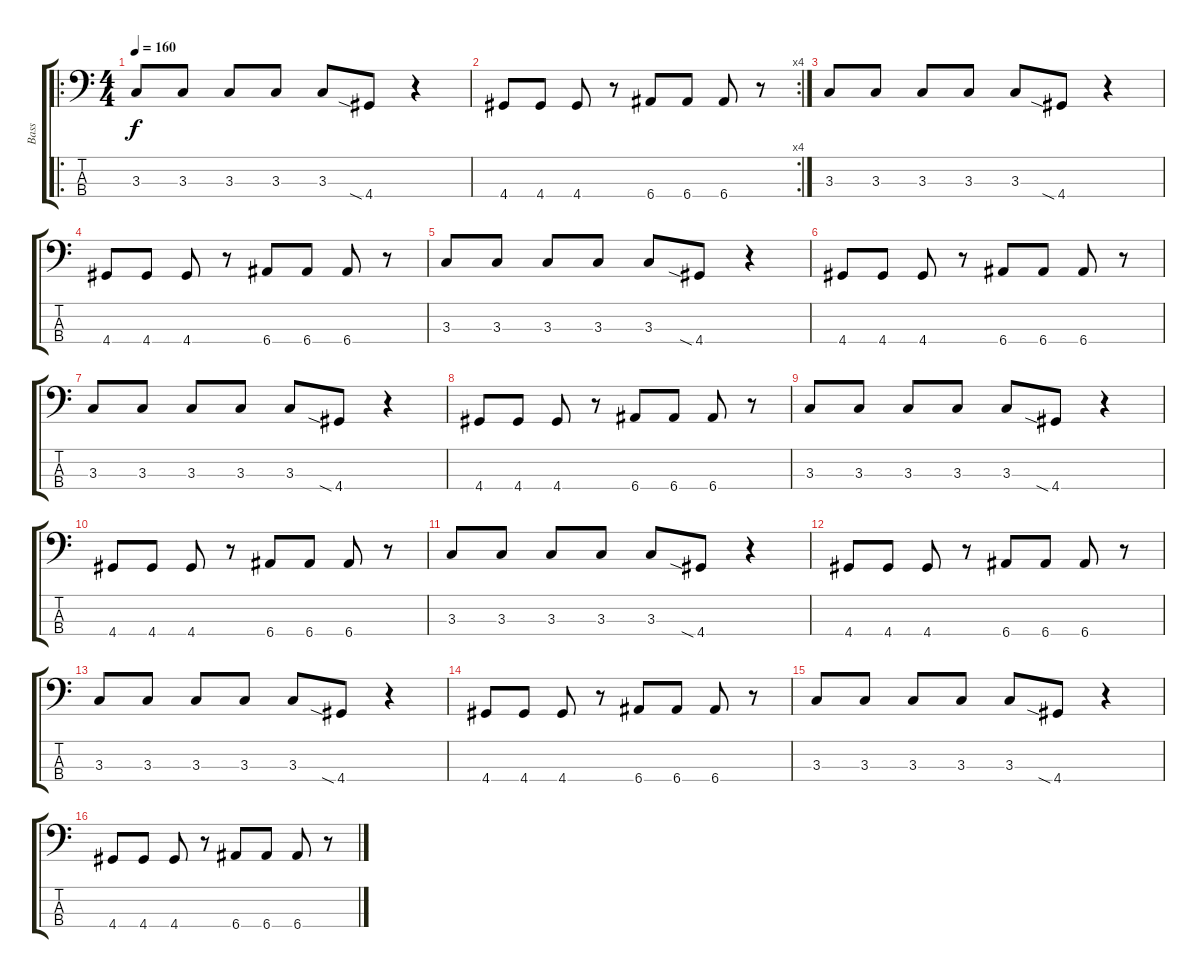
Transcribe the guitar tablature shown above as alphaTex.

\track ("Bass" "Bass") {instrument electricbassfinger}
\staff {score tabs}
\tuning (G2 D2 A1 E1) {hide}
\ro
\ts (4 4)
\tempo 160
\clef f4
\ks c
3.3.8{dy f} 3.3.8 3.3.8 3.3.8 3.3.8 4.4{sia}.8 r.4 |
\rc 4
4.4.8 4.4.8 4.4.8 r.8 6.4.8 6.4.8 6.4.8 r.8 |
3.3.8 3.3.8 3.3.8 3.3.8 3.3.8 4.4{sia}.8 r.4 |
4.4.8 4.4.8 4.4.8 r.8 6.4.8 6.4.8 6.4.8 r.8 |
3.3.8 3.3.8 3.3.8 3.3.8 3.3.8 4.4{sia}.8 r.4 |
4.4.8 4.4.8 4.4.8 r.8 6.4.8 6.4.8 6.4.8 r.8 |
3.3.8 3.3.8 3.3.8 3.3.8 3.3.8 4.4{sia}.8 r.4 |
4.4.8 4.4.8 4.4.8 r.8 6.4.8 6.4.8 6.4.8 r.8 |
3.3.8 3.3.8 3.3.8 3.3.8 3.3.8 4.4{sia}.8 r.4 |
4.4.8 4.4.8 4.4.8 r.8 6.4.8 6.4.8 6.4.8 r.8 |
3.3.8 3.3.8 3.3.8 3.3.8 3.3.8 4.4{sia}.8 r.4 |
4.4.8 4.4.8 4.4.8 r.8 6.4.8 6.4.8 6.4.8 r.8 |
3.3.8 3.3.8 3.3.8 3.3.8 3.3.8 4.4{sia}.8 r.4 |
4.4.8 4.4.8 4.4.8 r.8 6.4.8 6.4.8 6.4.8 r.8 |
3.3.8 3.3.8 3.3.8 3.3.8 3.3.8 4.4{sia}.8 r.4 |
4.4.8 4.4.8 4.4.8 r.8 6.4.8 6.4.8 6.4.8 r.8
